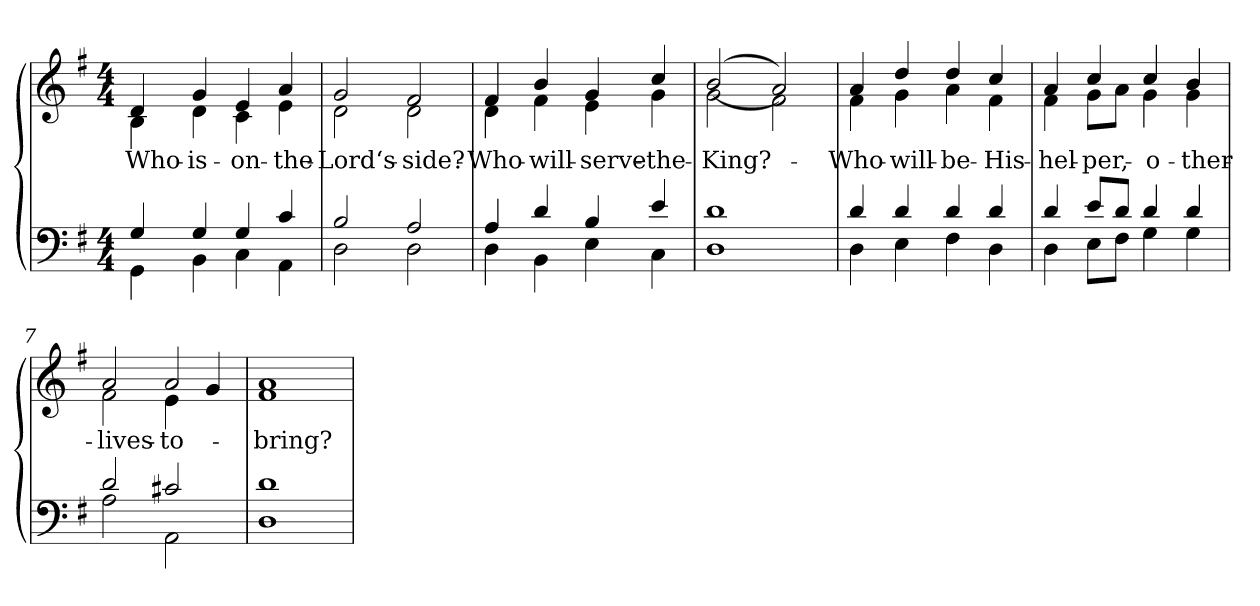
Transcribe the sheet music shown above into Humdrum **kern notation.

**kern	**kern	**text
*part1	*part1	*part1
*staff2	*staff1	*staff1
!!LO:PB:g=z
*clefF4	*clefG2	*
*k[f#]	*k[f#]	*
*G:	*G:	*
*M4/4	*M4/4	*
=1	=1	=1
*^	*	*
!	!	!	!LO:LY:b:color=#000000
*	*	*^	*
4Gi/	4GGi\	4di/	4Bi\	Who-
!	!	!	!	!LO:LY:b:color=#000000
4Gi/	4BBi\	4gi/	4di\	-is-
!	!	!	!	!LO:LY:b:color=#000000
4Gi/	4Ci\	4ei/	4ci\	-on-
!	!	!	!	!LO:LY:b:color=#000000
4ci/	4AAi\	4ai/	4ei\	-the-
=2	=2	=2	=2	=2
!	!	!	!	!LO:LY:b:color=#000000
2Bi/	2Di\	2gi/	2di\	-Lord‘s-
!	!	!	!	!LO:LY:b:color=#000000
2Ai/	2Di\	2f#i/	2di\	-side?-
=3	=3	=3	=3	=3
!	!	!	!	!LO:LY:b:color=#000000
4Ai/	4Di\	4f#i/	4di\	-Who-
!	!	!	!	!LO:LY:b:color=#000000
4di/	4BBi\	4bi/	4f#i\	-will-
!	!	!	!	!LO:LY:b:color=#000000
4Bi/	4Ei\	4gi/	4ei\	-serve-
!	!	!	!	!LO:LY:b:color=#000000
4ei/	4Ci\	4cci/	4gi\	-the-
=4	=4	=4	=4	=4
!	!	!	!	!LO:LY:b:color=#000000
1di	1Di	((2bi/	2gi\	-King?-
.	.	2ai/))	2f#i\	.
!!LO:LB:g=z	!!
=5	=5	=5	=5	=5
!	!	!	!	!LO:LY:b:color=#000000
4di/	4Di\	4ai/	4f#i\	-Who-
!	!	!	!	!LO:LY:b:color=#000000
4di/	4Ei\	4ddi/	4gi\	-will-
!	!	!	!	!LO:LY:b:color=#000000
4di/	4F#i\	4ddi/	4ai\	-be-
!	!	!	!	!LO:LY:b:color=#000000
4di/	4Di\	4cci/	4f#i\	-His-
=6	=6	=6	=6	=6
!	!	!	!	!LO:LY:b:color=#000000
4di/	4Di\	4ai/	4f#i\	-hel-
!	!	!	!	!LO:LY:b:color=#000000
8ei/L	8Ei\L	4cci/	8gi\L	-per,-
8di/J	8F#i\J	.	8ai\J	.
!	!	!	!	!LO:LY:b:color=#000000
4di/	4Gi\	4cci/	4gi\	-o-
!	!	!	!	!LO:LY:b:color=#000000
4di/	4Gi\	4bi/	4gi\	-ther-
=7	=7	=7	=7	=7
!	!	!	!	!LO:LY:b:color=#000000
2di/	2Ai\	2ai/	2f#i\	-lives-
!	!	!	!	!LO:LY:b:color=#000000
2c#Xi/	2AAi\	2ai/	4ei\	-to-
.	.	.	4gi/	.
*	*	*v	*v	*
!!LO:LB:g=z
=8	=8	=8	=8
*	*	*^	*
!	!	!	!	!LO:LY:b:color=#000000
*	*	*v	*v	*
1di	1Di	1f#i 1ai	-bring?-
*v	*v	*	*
=	=	=
*-	*-	*-
